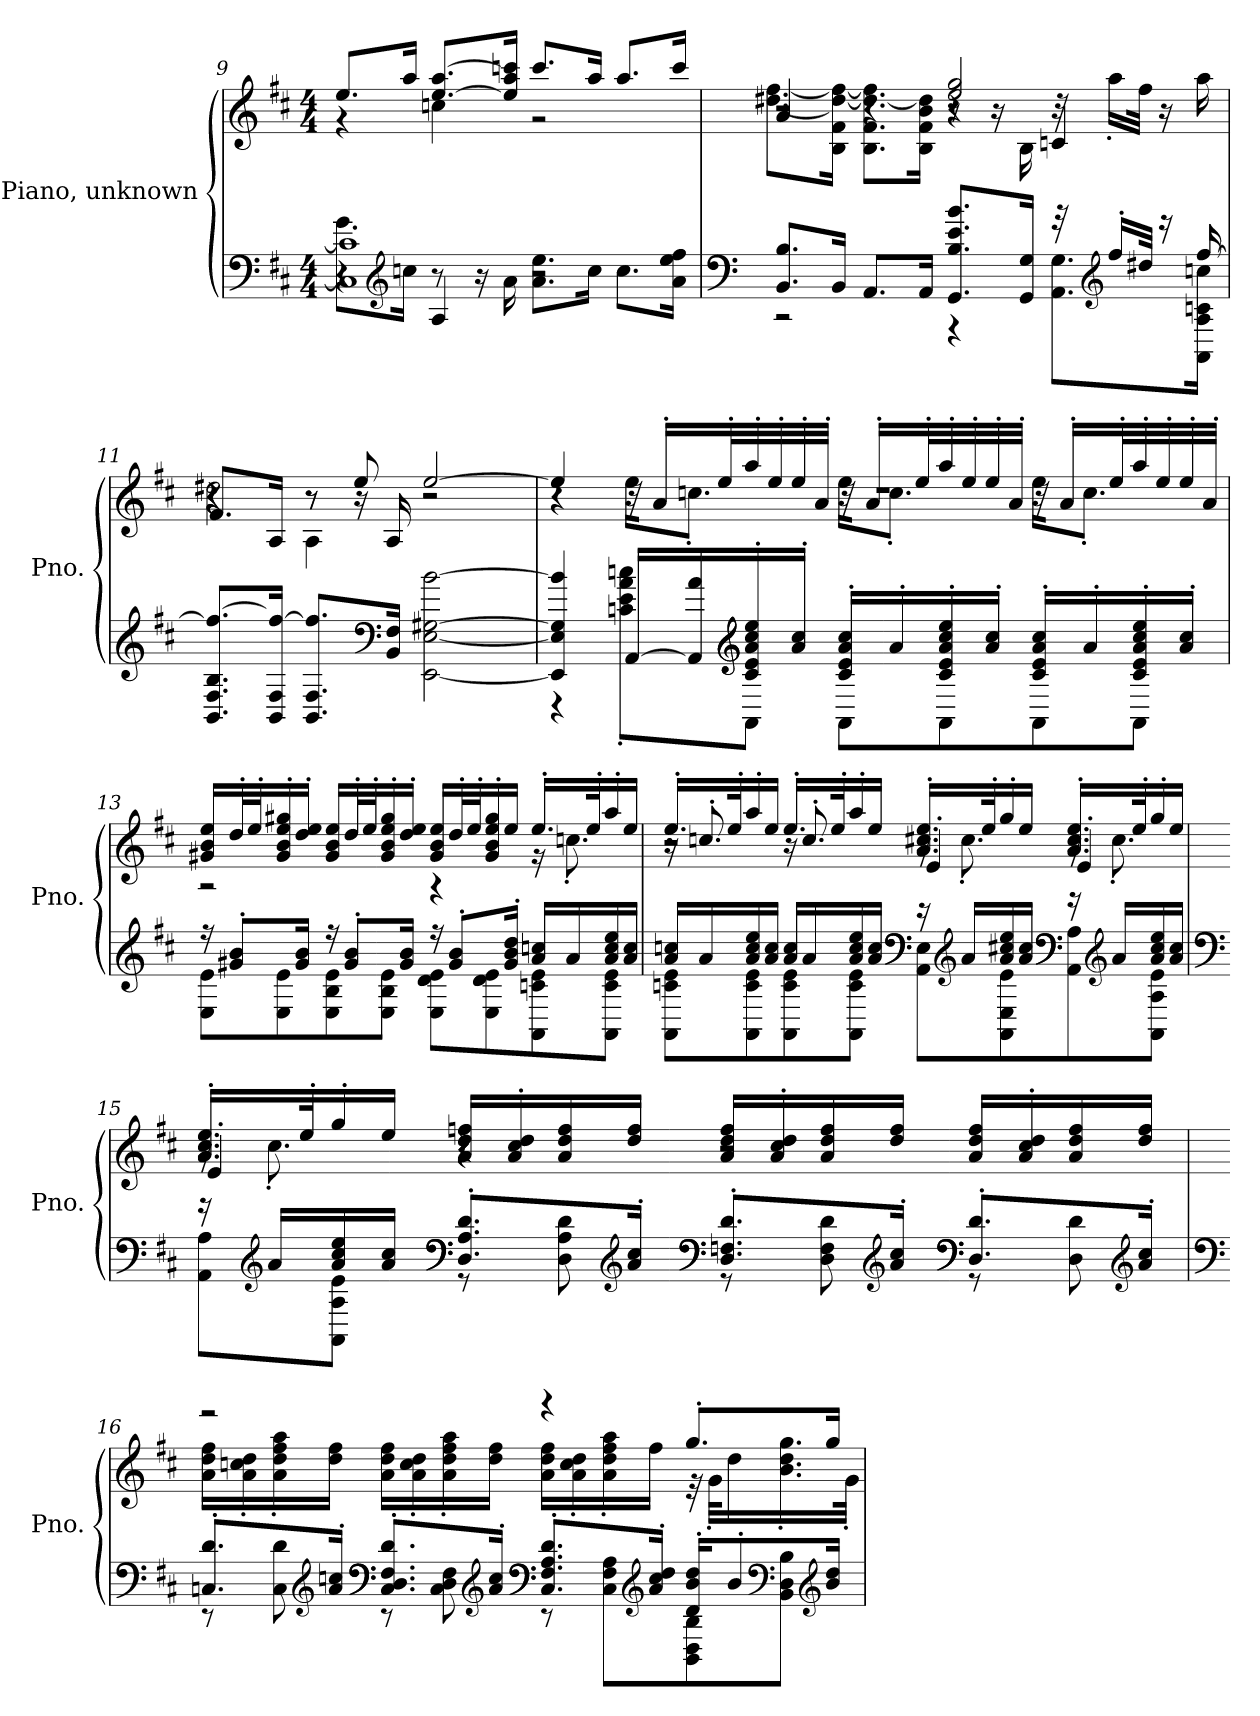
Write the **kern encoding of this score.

**kern	**kern
*part1	*part1
*staff2	*staff1
*I"Piano, unknown	*
*I'Pno.	*
!!LO:LB:g=z
*clefF4	*clefG2
*k[f#c#]	*k[f#c#]
*M4/4	*M4/4
=9	=9
*^	*^
*	*^	*	*
4r	8.g\L	1C] 1c]	8.ee/L	4r
*clefG2	*	*	*	*
.	16ccn\Jk	.	16aa/Jk	.
4A/	8r	.	[8.ee/ [8.aa/L	4ccn\
.	16r	.	.	.
.	16a\	.	16ee/] 16aa/] 16cccn/Jk	.
2r	8.a\ 8.ee\L	.	8.ccc/L	2r
.	16cc\Jk	.	16aa/Jk	.
.	8.cc\L	.	8.aa/L	.
.	16a\ 16ee\ 16ff#\Jk	.	16ccc/Jk	.
*v	*v	*v	*	*
*	*v	*v
=10	=10
*clefF4	*
*^	*^
*	*	*	*^
8.BB/ 8.B/L	2r	4a/	[8.dd#X\ [8.ff#\L	2r
16BB/Jk	.	.	16B\ 16f#\ 16dd#\_ 16ff#\_Jk	.
8.AA/L	.	4r	8.B\ 8.f#\ 8.dd#\_ 8.ff#\]L	.
16AA/Jk	.	.	16B\ 16f#\ 16b\ 16dd#\]Jk	.
8.GG/ 8.B/ 8.e/ 8.b/L	4r	2ee/ 2gg/	8r	4r
.	.	.	16r	.
16GG/ 16G/Jk	.	.	16B\	.
32r	8.AA\ 8.G\L	.	32r	4cn/
*clefG2	*	*	*	*
16ff#'/LL	.	.	16aa'\LL	.
32dd#X/JJk	.	.	32ff#\JJk	.
16r	.	.	16r	.
[16ff#/	16AA\ 16A\ 16cn\ 16ccn\Jk	.	16aa\	.
*v	*v	*	*	*
!!LO:LB:g=z
=11	=11	=11	=11
*	*	*	*^
8.BB/ 8.F#/ 8.B/ 8.ff#/_L	4r	2dd#X\	8.f#/L	4r
16BB/ 16F#/ 16ff#/_Jk	.	.	16A/Jk	.
8.BB/ 8.F#/ 8.ff#/]L	8r	.	8r	4A\
.	8ee/	.	16r	.
*clefF4	*	*	*	*
16BB/ 16F#/Jk	.	.	16A/	.
[2EE\ [2E\ [2G#X\ [2b\	2r	2r	[2ee/	2r
*	*	*	*v	*v
=12	=12	=12	=12
*^	*	*	*
4EE/] 4E/] 4G#/] 4b/]	4r	1r	4r	4ee/]
[16AA/LL	8cn\' 8e\' 8a\' 8ccn\'L	.	16ee\KL	32r
.	.	.	.	16a'/LL
16AA/] 16a/	.	.	8.ccn'\J	.
.	.	.	.	32ee'/L
*clefG2	*	*	*	*
16c/' 16e/' 16a/' 16cc/' 16ee/'	8AA\J	.	.	32aa'/
.	.	.	.	32ee'/
16a/' 16cc/'JJ	.	.	.	32ee'/
.	.	.	.	32a'/JJJ
16c/' 16e/' 16a/' 16cc/'LL	8AA\L	.	16ee\KL	32r
.	.	.	.	16a'/LL
16a'/	.	.	8.cc'\J	.
.	.	.	.	32ee'/L
16c/' 16e/' 16a/' 16cc/' 16ee/'	8AA\	.	.	32aa'/
.	.	.	.	32ee'/
16a/' 16cc/'JJ	.	.	.	32ee'/
.	.	.	.	32a'/JJJ
16c/' 16e/' 16a/' 16cc/'LL	8AA\	.	16ee\KL	32r
.	.	.	.	16a'/LL
16a'/	.	.	8.cc'\J	.
.	.	.	.	32ee'/L
16c/' 16e/' 16a/' 16cc/' 16ee/'	8AA\J	.	.	32aa'/
.	.	.	.	32ee'/
16a/' 16cc/'JJ	.	.	.	32ee'/
.	.	.	.	32a'/JJJ
*	*	*	*v	*v
!!LO:LB:g=z
=13	=13	=13	=13
16r	8E\ 8e\L	16g#X/ 16b/ 16ee/LL	2r
8g#X/' 8b/'L	.	32dd'/L	.
.	.	32ee'/J	.
.	8E\ 8e\	16g#/' 16b/' 16ee/' 16gg#X/'	.
16g#/ 16b/Jk	.	16dd/' 16ee/'JJ	.
16r	8E\ 8B\ 8e\	16g#/ 16b/ 16ee/LL	.
8g#/' 8b/'L	.	32dd'/L	.
.	.	32ee'/J	.
.	8E\ 8B\ 8e\J	16g#/' 16b/' 16ee/' 16gg#/'	.
16g#/ 16b/Jk	.	16dd/' 16ee/'JJ	.
16r	8E\ 8d\ 8e\L	16g#/ 16b/ 16ee/LL	4r
8g#/' 8b/'L	.	32dd'/L	.
.	.	32ee'/J	.
.	8E\ 8d\ 8e\	16g#/' 16b/' 16ee/' 16gg#/'	.
16g#/' 16b/' 16dd/'Jk	.	16ee/JJ	.
16a/ 16ccn/LL	8AA\ 8cn\ 8e\	16.ee'/LL	16r
16a/	.	.	8.ccn'\
.	.	32ee'/K	.
16a/ 16cc/ 16ee/	8AA\ 8c\ 8e\J	16aa'/	.
16a/ 16cc/JJ	.	16ee/JJ	.
!!LO:PB:g=z
=14	=14	=14	=14
*	*	*	*^
16a/ 16ccn/LL	8AA\ 8cn\ 8e\L	16.ee'/LL	2r	16r
16a/	.	.	.	8.ccn'/
.	.	32ee'/K	.	.
16a/ 16cc/ 16ee/	8AA\ 8c\ 8e\	16aa'/	.	.
16a/ 16cc/JJ	.	16ee/JJ	.	.
16a/ 16cc/LL	8AA\ 8c\ 8e\	16.ee'/LL	.	16r
16a/	.	.	.	8.cc'/
.	.	32ee'/K	.	.
16a/ 16cc/ 16ee/	8AA\ 8c\ 8e\J	16aa'/	.	.
16a/ 16cc/JJ	.	16ee/JJ	.	.
*clefF4	*	*	*	*
16r	8AA\ 8E\L	16.a/' 16.cc#X/' 16.ee/'LL	16r	4e'/
*clefG2	*	*	*	*
16a/LL	.	.	8.cc#'\	.
.	.	32ee'/K	.	.
16a/ 16cc#X/ 16ee/	8AA\ 8E\ 8e\	16gg'/	.	.
16a/ 16cc#/JJ	.	16ee/JJ	.	.
*clefF4	*	*	*	*
16r	8AA\ 8A\	16.a/' 16.cc#/' 16.ee/'LL	16r	4e'/
*clefG2	*	*	*	*
16a/LL	.	.	8.cc#'\	.
.	.	32ee'/K	.	.
16a/ 16cc#/ 16ee/	8AA\ 8A\ 8e\J	16gg'/	.	.
16a/ 16cc#/JJ	.	16ee/JJ	.	.
!!LO:LB:g=z	!!	!!
=15	=15	=15	=15	=15
*clefF4	*	*	*	*
16r	8AA\ 8A\L	16.a/' 16.cc#/' 16.ee/'LL	16r	4e'/
*clefG2	*	*	*	*
16a/LL	.	.	8.cc#'\	.
.	.	32ee'/K	.	.
16a/ 16cc#/ 16ee/	8AA\ 8A\ 8e\J	16gg'/	.	.
16a/ 16cc#/JJ	.	16ee/JJ	.	.
*clefF4	*	*	*	*
8.D/' 8.A/' 8.d/'L	8r	16a/ 16dd/ 16ffn/LL	4r	4r
.	.	16a/' 16cc#/' 16dd/'	.	.
.	8D\ 8A\ 8d\	16a/ 16dd/ 16ff/	.	.
*clefG2	*	*	*	*
16a/' 16cc#/'Jk	.	16dd/ 16ff/JJ	.	.
*clefF4	*	*	*	*
8.D/' 8.Fn/' 8.d/'L	8r	16a/ 16dd/ 16ff/LL	2r	2r
.	.	16a/' 16cc#/' 16dd/'	.	.
.	8D\ 8F\ 8d\	16a/ 16dd/ 16ff/	.	.
*clefG2	*	*	*	*
16a/' 16cc#/'Jk	.	16dd/ 16ff/JJ	.	.
*clefF4	*	*	*	*
8.D/' 8.d/'L	8r	16a/ 16dd/ 16ff/LL	.	.
.	.	16a/' 16cc#/' 16dd/'	.	.
.	8D\ 8d\	16a/ 16dd/ 16ff/	.	.
*clefG2	*	*	*	*
16a/' 16cc#/'Jk	.	16dd/ 16ff/JJ	.	.
*	*	*v	*v	*v
!!LO:LB:g=z
=16	=16	=16
*clefF4	*	*
*	*	*^
8.Cn/' 8.d/'L	8r	2r	16a\ 16dd\ 16ff#\LL
.	.	.	16a\' 16ccn\' 16dd\'
.	8C\ 8d\	.	16a\' 16dd\' 16ff#\' 16aa\'
*clefG2	*	*	*
16a/' 16ccn/'Jk	.	.	16dd\ 16ff#\JJ
*clefF4	*	*	*
8.C/' 8.D/' 8.F#/' 8.d/'L	8r	.	16a\ 16dd\ 16ff#\LL
.	.	.	16a\' 16cc\' 16dd\'
.	8C\ 8D\ 8F#\	.	16a\' 16dd\' 16ff#\' 16aa\'
*clefG2	*	*	*
16a/' 16cc/'Jk	.	.	16dd\ 16ff#\JJ
*clefF4	*	*	*
8.C/' 8.F#/' 8.A/' 8.d/'L	8r	4r	16a\ 16dd\ 16ff#\LL
.	.	.	16a\' 16cc\' 16dd\'
.	8C\ 8F#\ 8A\L	.	16a\' 16dd\' 16ff#\' 16aa\'
*clefG2	*	*	*
16a/' 16cc/' 16dd/'Jk	.	.	16ff#\JJ
16d/' 16b/' 16dd/'KL	8BB\ 8D\ 8B\	8.gg'/L	32r
.	.	.	32g'\KLL
8b'/	.	.	16dd\
*clefF4	*	*	*
.	8BB\ 8D\ 8B\J	.	16.b\' 16.dd\' 16.gg\'
*clefG2	*	*	*
16b/ 16dd/Jk	.	16gg/Jk	.
.	.	.	32g'\JJk
*v	*v	*	*
*	*v	*v
=	=
*-	*-
